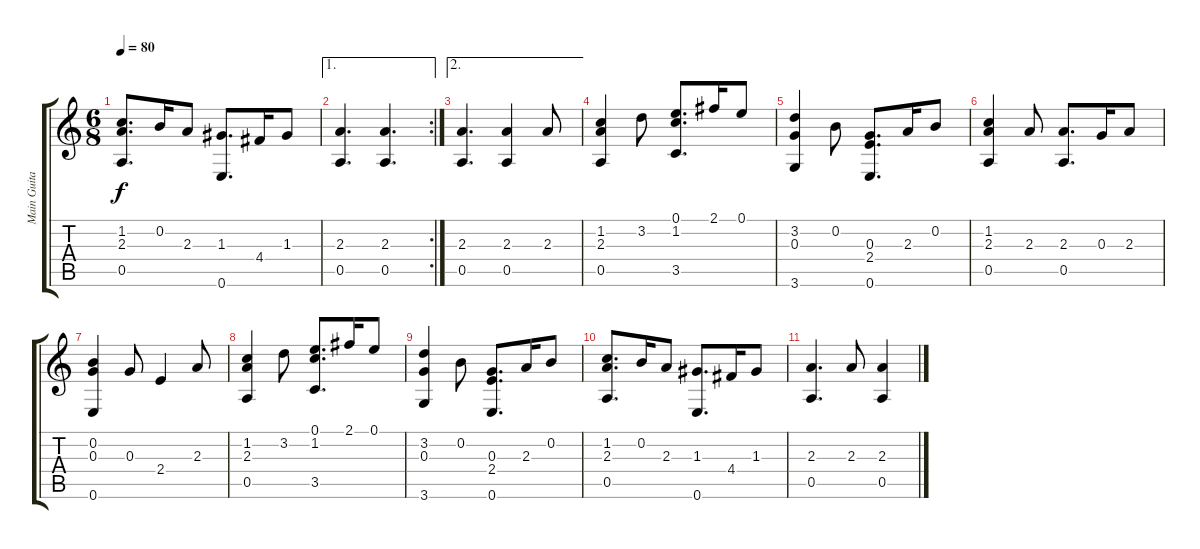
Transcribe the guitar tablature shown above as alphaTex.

\track ("Main Guitar" "Main Guita") {instrument acousticguitarsteel}
\staff {score tabs}
\tuning (E4 B3 G3 D3 A2 E2) {hide}
\ts (6 8)
\tempo 80
\clef g2
\ks c
(1.2 2.3 0.5).8{d dy f} 0.2.16 2.3.8 (1.3 0.6).8{d} 4.4.16 1.3.8 |
\ae 1
\rc 2
(2.3 0.5).4{d} (2.3 0.5).4{d} |
\ae 2
(2.3 0.5).4{d} (2.3 0.5).4 2.3.8 |
(1.2 2.3 0.5).4 3.2.8 (0.1 1.2 3.5).8{d} 2.1.16 0.1.8 |
(3.2 0.3 3.6).4 0.2.8 (0.3 2.4 0.6).8{d} 2.3.16 0.2.8 |
(1.2 2.3 0.5).4 2.3.8 (2.3 0.5).8{d} 0.3.16 2.3.8 |
(0.2 0.3 0.6).4 0.3.8 2.4.4 2.3.8 |
(1.2 2.3 0.5).4 3.2.8 (0.1 1.2 3.5).8{d} 2.1.16 0.1.8 |
(3.2 0.3 3.6).4 0.2.8 (0.3 2.4 0.6).8{d} 2.3.16 0.2.8 |
(1.2 2.3 0.5).8{d} 0.2.16 2.3.8 (1.3 0.6).8{d} 4.4.16 1.3.8 |
(2.3 0.5).4{d} 2.3.8 (2.3 0.5).4
